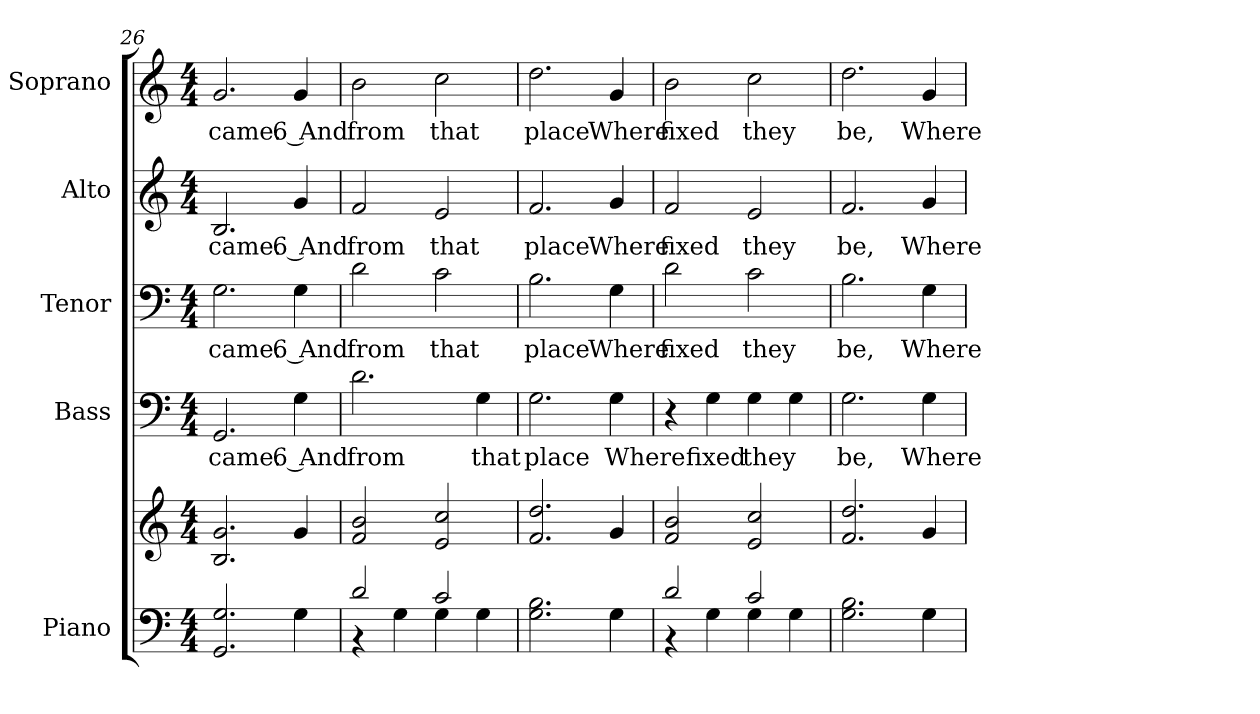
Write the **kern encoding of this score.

**kern	**kern	**kern	**text	**kern	**text	**kern	**text	**kern	**text
*part5	*part5	*part4	*part4	*part3	*part3	*part2	*part2	*part1	*part1
*staff6	*staff5	*staff4	*staff4	*staff3	*staff3	*staff2	*staff2	*staff1	*staff1
*I"Piano	*	*I"Bass	*	*I"Tenor	*	*I"Alto	*	*I"Soprano	*
*I'Pno.	*	*I'B.	*	*I'T.	*	*I'A.	*	*I'S.	*
!!LO:PB:g=z
*clefF4	*clefG2	*clefF4	*	*clefF4	*	*clefG2	*	*clefG2	*
*k[]	*k[]	*k[]	*	*k[]	*	*k[]	*	*k[]	*
*C:	*C:	*C:	*	*C:	*	*C:	*	*C:	*
*M4/4	*M4/4	*M4/4	*	*M4/4	*	*M4/4	*	*M4/4	*
=26	=26	=26	=26	=26	=26	=26	=26	=26	=26
!	!	!	!LO:LY:b:color=#000000	!	!	!	!	!	!
!	!	!	!	!	!LO:LY:b:color=#000000	!	!	!	!
!	!	!	!	!	!	!	!LO:LY:b:color=#000000	!	!
!	!	!	!	!	!	!	!	!	!LO:LY:b:color=#000000
2.GGi/ 2.Gi	2.Bi/ 2.gi	2.GGi/	came.	2.Gi\	came.	2.Bi/	came.	2.gi/	came.
!	!	!	!LO:LY:b:color=#000000	!	!	!	!	!	!
!	!	!	!	!	!LO:LY:b:color=#000000	!	!	!	!
!	!	!	!	!	!	!	!LO:LY:b:color=#000000	!	!
!	!	!	!	!	!	!	!	!	!LO:LY:b:color=#000000
4Gi\	4gi/	4Gi\	6 And	4Gi\	6 And	4gi/	6 And	4gi/	6 And
=27	=27	=27	=27	=27	=27	=27	=27	=27	=27
*^	*	*	*	*	*	*	*	*	*
!	!	!	!	!LO:LY:b:color=#000000	!	!	!	!	!	!
!	!	!	!	!	!	!LO:LY:b:color=#000000	!	!	!	!
!	!	!	!	!	!	!	!	!LO:LY:b:color=#000000	!	!
!	!	!	!	!	!	!	!	!	!	!LO:LY:b:color=#000000
2di/	4r	2fi/ 2bi	2.di\	from	2di\	from	2fi/	from	2bi\	from
.	4Gi\	.	.	.	.	.	.	.	.	.
!	!	!	!	!	!	!LO:LY:b:color=#000000	!	!	!	!
!	!	!	!	!	!	!	!	!LO:LY:b:color=#000000	!	!
!	!	!	!	!	!	!	!	!	!	!LO:LY:b:color=#000000
2ci/	4Gi\	2ei/ 2cci	.	.	2ci\	that	2ei/	that	2cci\	that
!	!	!	!	!LO:LY:b:color=#000000	!	!	!	!	!	!
.	4Gi\	.	4Gi\	that	.	.	.	.	.	.
*v	*v	*	*	*	*	*	*	*	*	*
=28	=28	=28	=28	=28	=28	=28	=28	=28	=28
*^	*	*	*	*	*	*	*	*	*
!	!	!	!	!LO:LY:b:color=#000000	!	!	!	!	!	!
*v	*v	*	*	*	*	*	*	*	*	*
*^	*	*	*	*	*	*	*	*	*
!	!	!	!	!	!	!LO:LY:b:color=#000000	!	!	!	!
*v	*v	*	*	*	*	*	*	*	*	*
*^	*	*	*	*	*	*	*	*	*
!	!	!	!	!	!	!	!	!LO:LY:b:color=#000000	!	!
*v	*v	*	*	*	*	*	*	*	*	*
*^	*	*	*	*	*	*	*	*	*
!	!	!	!	!	!	!	!	!	!	!LO:LY:b:color=#000000
*v	*v	*	*	*	*	*	*	*	*	*
2.Gi\ 2.Bi	2.fi/ 2.ddi	2.Gi\	place	2.Bi\	place	2.fi/	place	2.ddi\	place
!	!	!	!LO:LY:b:color=#000000	!	!	!	!	!	!
!	!	!	!	!	!LO:LY:b:color=#000000	!	!	!	!
!	!	!	!	!	!	!	!LO:LY:b:color=#000000	!	!
!	!	!	!	!	!	!	!	!	!LO:LY:b:color=#000000
4Gi\	4gi/	4Gi\	Where	4Gi\	Where	4gi/	Where	4gi/	Where
!!LO:PB:g=z
=29	=29	=29	=29	=29	=29	=29	=29	=29	=29
*^	*	*	*	*	*	*	*	*	*
!	!	!	!	!	!	!LO:LY:b:color=#000000	!	!	!	!
!	!	!	!	!	!	!	!	!LO:LY:b:color=#000000	!	!
!	!	!	!	!	!	!	!	!	!	!LO:LY:b:color=#000000
2di/	4r	2fi/ 2bi	4r	.	2di\	fixed	2fi/	fixed	2bi\	fixed
!	!	!	!	!LO:LY:b:color=#000000	!	!	!	!	!	!
.	4Gi\	.	4Gi\	fixed	.	.	.	.	.	.
!	!	!	!	!LO:LY:b:color=#000000	!	!	!	!	!	!
!	!	!	!	!	!	!LO:LY:b:color=#000000	!	!	!	!
!	!	!	!	!	!	!	!	!LO:LY:b:color=#000000	!	!
!	!	!	!	!	!	!	!	!	!	!LO:LY:b:color=#000000
2ci/	4Gi\	2ei/ 2cci	4Gi\	they	2ci\	they	2ei/	they	2cci\	they
.	4Gi\	.	4Gi\	.	.	.	.	.	.	.
*v	*v	*	*	*	*	*	*	*	*	*
=30	=30	=30	=30	=30	=30	=30	=30	=30	=30
*^	*	*	*	*	*	*	*	*	*
!	!	!	!	!LO:LY:b:color=#000000	!	!	!	!	!	!
*v	*v	*	*	*	*	*	*	*	*	*
*^	*	*	*	*	*	*	*	*	*
!	!	!	!	!	!	!LO:LY:b:color=#000000	!	!	!	!
*v	*v	*	*	*	*	*	*	*	*	*
*^	*	*	*	*	*	*	*	*	*
!	!	!	!	!	!	!	!	!LO:LY:b:color=#000000	!	!
*v	*v	*	*	*	*	*	*	*	*	*
*^	*	*	*	*	*	*	*	*	*
!	!	!	!	!	!	!	!	!	!	!LO:LY:b:color=#000000
*v	*v	*	*	*	*	*	*	*	*	*
2.Gi\ 2.Bi	2.fi/ 2.ddi	2.Gi\	be,	2.Bi\	be,	2.fi/	be,	2.ddi\	be,
!	!	!	!LO:LY:b:color=#000000	!	!	!	!	!	!
!	!	!	!	!	!LO:LY:b:color=#000000	!	!	!	!
!	!	!	!	!	!	!	!LO:LY:b:color=#000000	!	!
!	!	!	!	!	!	!	!	!	!LO:LY:b:color=#000000
4Gi\	4gi/	4Gi\	Where	4Gi\	Where	4gi/	Where	4gi/	Where
=	=	=	=	=	=	=	=	=	=
*-	*-	*-	*-	*-	*-	*-	*-	*-	*-
